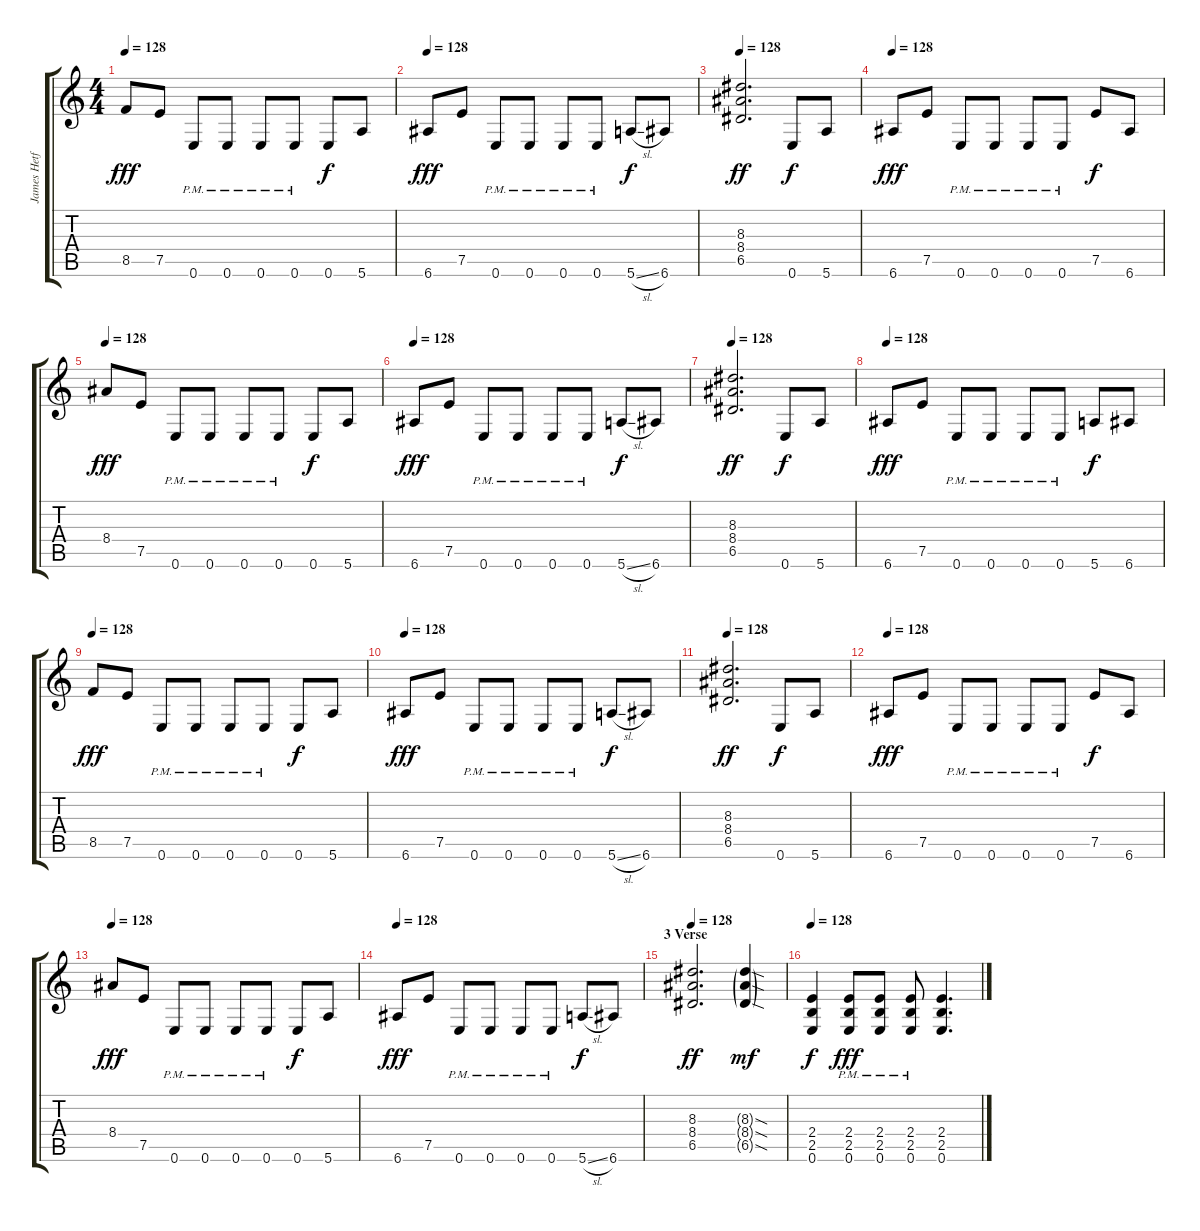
\track ("James Hetfield (Guitar I)" "James Hetf") {instrument distortionguitar}
\staff {score tabs}
\tuning (E4 B3 G3 D3 A2 E2) {hide}
\ts (4 4)
\tempo 128
\clef g2
\ks c
8.5.8{dy fff} 7.5.8 0.6{pm}.8 0.6{pm}.8 0.6{pm}.8 0.6{pm}.8 0.6.8{dy f} 5.6.8 |
\tempo 128
6.6.8{dy fff} 7.5.8 0.6{pm}.8 0.6{pm}.8 0.6{pm}.8 0.6{pm}.8 5.6{sl}.8{dy f} 6.6.8 |
\tempo 128
(8.3 8.4 6.5).2{d dy ff} 0.6.8{dy f} 5.6.8 |
\tempo 128
6.6.8{dy fff} 7.5.8 0.6{pm}.8 0.6{pm}.8 0.6{pm}.8 0.6{pm}.8 7.5.8{dy f} 6.6.8 |
\tempo 128
8.4.8{dy fff} 7.5.8 0.6{pm}.8 0.6{pm}.8 0.6{pm}.8 0.6{pm}.8 0.6.8{dy f} 5.6.8 |
\tempo 128
6.6.8{dy fff} 7.5.8 0.6{pm}.8 0.6{pm}.8 0.6{pm}.8 0.6{pm}.8 5.6{sl}.8{dy f} 6.6.8 |
\tempo 128
(8.3 8.4 6.5).2{d dy ff} 0.6.8{dy f} 5.6.8 |
\tempo 128
6.6.8{dy fff} 7.5.8 0.6{pm}.8 0.6{pm}.8 0.6{pm}.8 0.6{pm}.8 5.6.8{dy f} 6.6.8 |
\tempo 128
8.5.8{dy fff} 7.5.8 0.6{pm}.8 0.6{pm}.8 0.6{pm}.8 0.6{pm}.8 0.6.8{dy f} 5.6.8 |
\tempo 128
6.6.8{dy fff} 7.5.8 0.6{pm}.8 0.6{pm}.8 0.6{pm}.8 0.6{pm}.8 5.6{sl}.8{dy f} 6.6.8 |
\tempo 128
(8.3 8.4 6.5).2{d dy ff} 0.6.8{dy f} 5.6.8 |
\tempo 128
6.6.8{dy fff} 7.5.8 0.6{pm}.8 0.6{pm}.8 0.6{pm}.8 0.6{pm}.8 7.5.8{dy f} 6.6.8 |
\tempo 128
8.4.8{dy fff} 7.5.8 0.6{pm}.8 0.6{pm}.8 0.6{pm}.8 0.6{pm}.8 0.6.8{dy f} 5.6.8 |
\tempo 128
6.6.8{dy fff} 7.5.8 0.6{pm}.8 0.6{pm}.8 0.6{pm}.8 0.6{pm}.8 5.6{sl}.8{dy f} 6.6.8 |
\section ("" "3 Verse")
\tempo 128
(8.3 8.4 6.5).2{d dy ff} (8.3{sod g} 8.4{sod g} 6.5{sod g}).4{dy mf} |
\tempo 128
(2.4 2.5 0.6).4{dy f} (2.4{pm} 2.5{pm} 0.6{pm}).8{dy fff} (2.4{pm} 2.5{pm} 0.6{pm}).8 (2.4{pm} 2.5{pm} 0.6{pm}).8 (2.4 2.5 0.6).4{d}
